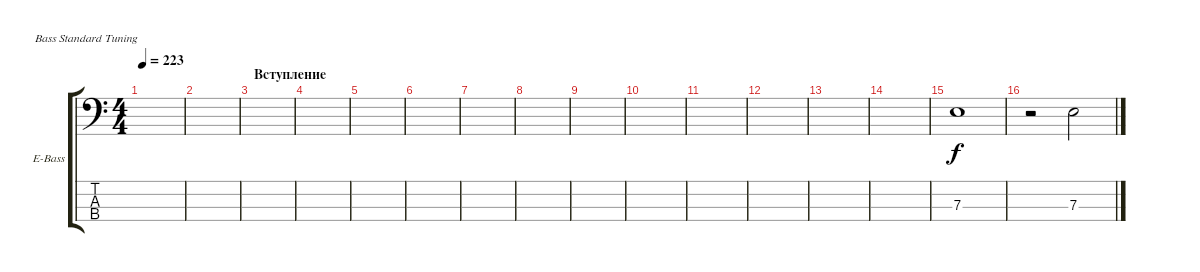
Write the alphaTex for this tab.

\defaultSystemsLayout 4
\bracketExtendMode groupsimilarinstruments
\firstSystemTrackNameOrientation horizontal
\otherSystemsTrackNameOrientation horizontal
\track ("Electric Bass" "E-Bass") {instrument electricbassfinger}
\staff {score tabs}
\tuning (G2 D2 A1 E1)
\ts (4 4)
\tempo 223
\clef f4
\scale
0.487395
\ks c
|
\scale
0.256303 |
\section ("" "Вступление")
\scale
0.256303 |
\scale
0.333333 |
\scale
0.333333 |
\scale
0.333333 |
\scale
0.333333 |
\scale
0.333333 |
\scale
0.333333 |
\scale
0.333333 |
\scale
0.333333 |
\scale
0.333333 |
\scale
0.333333 |
\scale
0.333333 |
\scale
0.333333 7.3.1 |
\scale
0.333333 r.2 7.3.2
